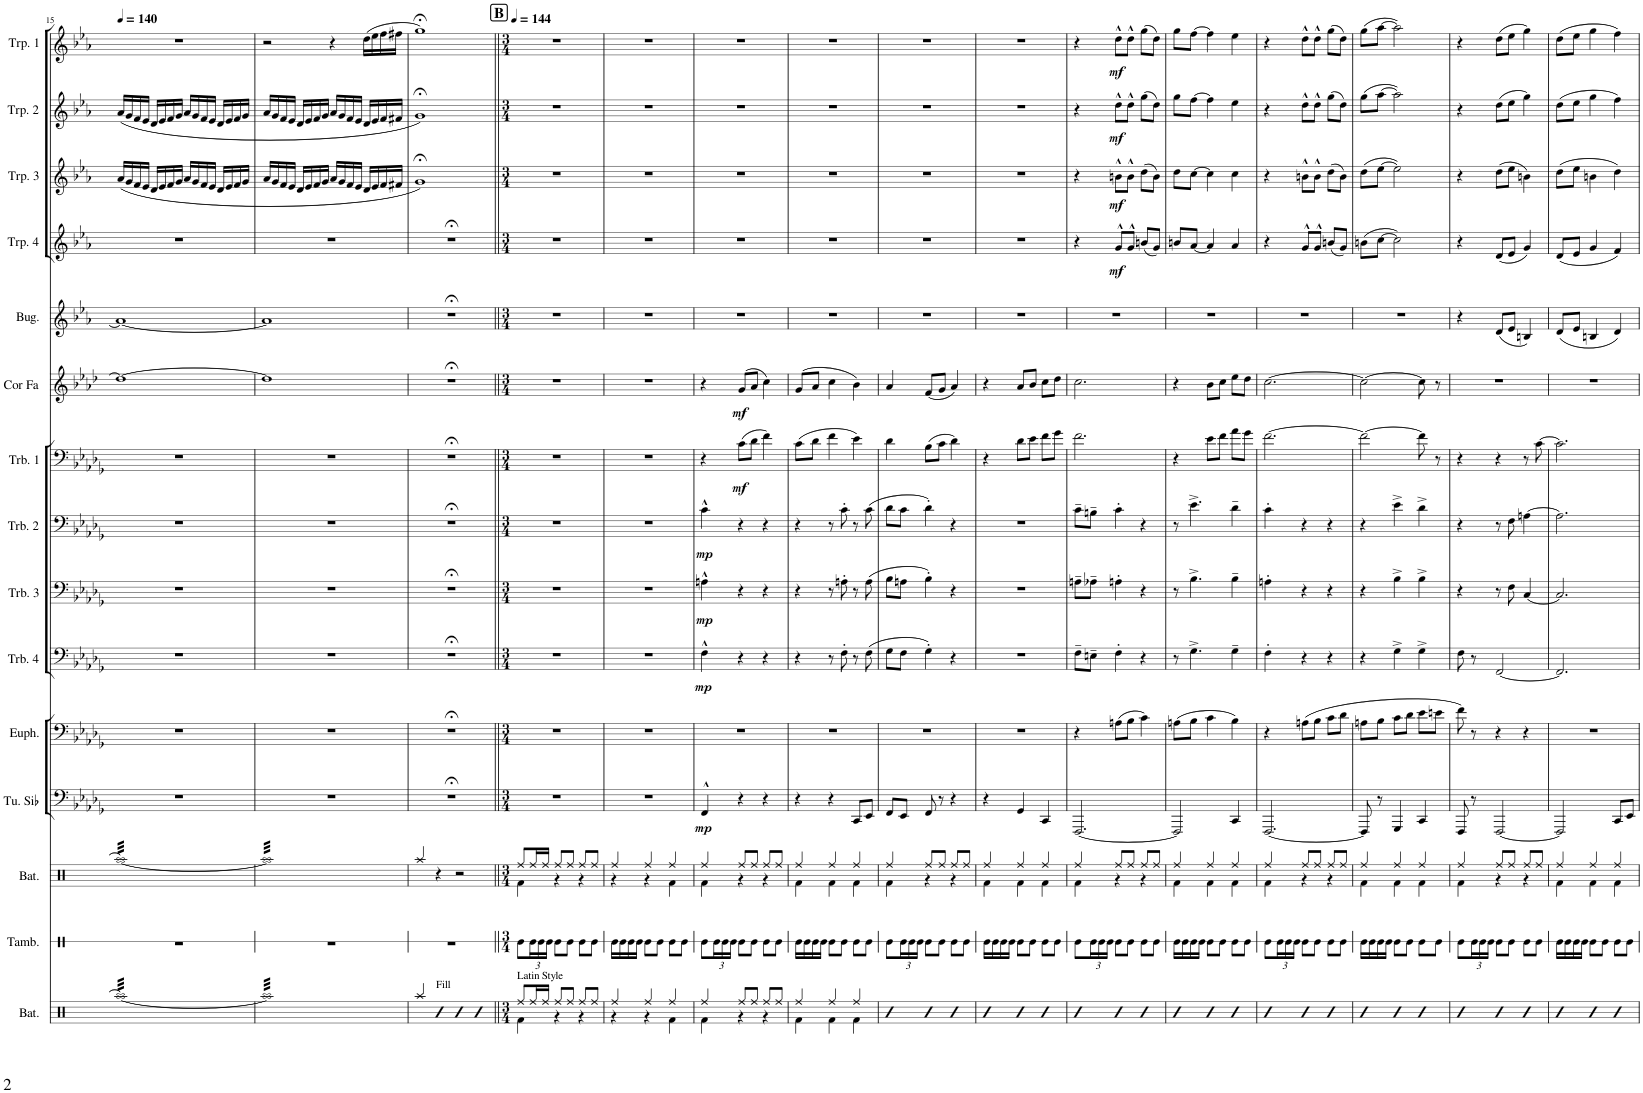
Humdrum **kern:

**kern	**kern	**kern	**kern	**dynam	**kern	**kern	**dynam	**kern	**dynam	**kern	**dynam	**kern	**dynam	**kern	**dynam	**kern	**kern	**dynam	**kern	**dynam	**kern	**dynam	**kern	**dynam
*part15	*part14	*part13	*part12	*part12	*part11	*part10	*part10	*part9	*part9	*part8	*part8	*part7	*part7	*part6	*part6	*part5	*part4	*part4	*part3	*part3	*part2	*part2	*part1	*part1
*staff15	*staff14	*staff13	*staff12	*staff12	*staff11	*staff10	*staff10	*staff9	*staff9	*staff8	*staff8	*staff7	*staff7	*staff6	*staff6	*staff5	*staff4	*staff4	*staff3	*staff3	*staff2	*staff2	*staff1	*staff1
*I"Batterie	*I"Tambourin	*I"Batterie	*I"Tuba en Sib	*	*I"Euphonium	*I"Trombone 4	*	*I"Trombone 3	*	*I"Trombone 2	*	*I"Trombone 1	*	*I"Cor en Fa	*	*I"Bugle	*I"Trompette 4	*	*I"Trompette 3	*	*I"Trompette 2	*	*I"Trompette 1	*
*I'Bat.	*I'Tamb.	*I'Bat.	*I'Tu. Sib	*	*I'Euph.	*I'Trb. 4	*	*I'Trb. 3	*	*I'Trb. 2	*	*I'Trb. 1	*	*I'Cor Fa	*	*I'Bug.	*I'Trp. 4	*	*I'Trp. 3	*	*I'Trp. 2	*	*I'Trp. 1	*
!!LO:PB:g=z
*clefX	*clefX	*clefX	*clefF4	*	*clefF4	*clefF4	*	*clefF4	*	*clefF4	*	*clefF4	*	*clefG2	*	*clefG2	*clefG2	*	*clefG2	*	*clefG2	*	*clefG2	*
*	*	*	*	*	*	*	*	*	*	*	*	*	*	*Trd4c7	*	*Trd1c2	*Trd1c2	*	*Trd1c2	*	*Trd1c2	*	*Trd1c2	*
*k[]	*k[]	*k[]	*k[b-e-a-d-g-]	*	*k[b-e-a-d-g-]	*k[b-e-a-d-g-]	*	*k[b-e-a-d-g-]	*	*k[b-e-a-d-g-]	*	*k[b-e-a-d-g-]	*	*k[b-e-a-d-]	*	*k[b-e-a-]	*k[b-e-a-]	*	*k[b-e-a-]	*	*k[b-e-a-]	*	*k[b-e-a-]	*
*M4/4	*M4/4	*M4/4	*M4/4	*	*M4/4	*M4/4	*	*M4/4	*	*M4/4	*	*M4/4	*	*M4/4	*	*M4/4	*M4/4	*	*M4/4	*	*M4/4	*	*M4/4	*
*MM140	*MM140	*MM140	*MM140	*	*MM140	*MM140	*	*MM140	*	*MM140	*	*MM140	*	*MM140	*	*MM140	*MM140	*	*MM140	*	*MM140	*	*MM140	*
=15	=15	=15	=15	=15	=15	=15	=15	=15	=15	=15	=15	=15	=15	=15	=15	=15	=15	=15	=15	=15	=15	=15	=15	=15
*tremolo	*	*	*	*	*	*	*	*	*	*	*	*	*	*	*	*	*	*	*	*	*	*	*	*
*	*	*tremolo	*	*	*	*	*	*	*	*	*	*	*	*	*	*	*	*	*	*	*	*	*	*
32RaaLLL	1r	32RaaLLL	1r	.	1r	1r	.	1r	.	1r	.	1r	.	1dd-_	.	1a-_	1r	.	(16a-/LL	.	(16a-/LL	.	1r	.
32Raa	.	32Raa	.	.	.	.	.	.	.	.	.	.	.	.	.	.	.	.	.	.	.	.	.	.
32Raa	.	32Raa	.	.	.	.	.	.	.	.	.	.	.	.	.	.	.	.	16g/	.	16g/	.	.	.
32Raa	.	32Raa	.	.	.	.	.	.	.	.	.	.	.	.	.	.	.	.	.	.	.	.	.	.
32Raa	.	32Raa	.	.	.	.	.	.	.	.	.	.	.	.	.	.	.	.	16f/	.	16f/	.	.	.
32Raa	.	32Raa	.	.	.	.	.	.	.	.	.	.	.	.	.	.	.	.	.	.	.	.	.	.
32Raa	.	32Raa	.	.	.	.	.	.	.	.	.	.	.	.	.	.	.	.	16e-/JJ	.	16e-/JJ	.	.	.
32Raa	.	32Raa	.	.	.	.	.	.	.	.	.	.	.	.	.	.	.	.	.	.	.	.	.	.
32Raa	.	32Raa	.	.	.	.	.	.	.	.	.	.	.	.	.	.	.	.	16d/LL	.	16d/LL	.	.	.
32Raa	.	32Raa	.	.	.	.	.	.	.	.	.	.	.	.	.	.	.	.	.	.	.	.	.	.
32Raa	.	32Raa	.	.	.	.	.	.	.	.	.	.	.	.	.	.	.	.	16e-/	.	16e-/	.	.	.
32Raa	.	32Raa	.	.	.	.	.	.	.	.	.	.	.	.	.	.	.	.	.	.	.	.	.	.
32Raa	.	32Raa	.	.	.	.	.	.	.	.	.	.	.	.	.	.	.	.	16f/	.	16f/	.	.	.
32Raa	.	32Raa	.	.	.	.	.	.	.	.	.	.	.	.	.	.	.	.	.	.	.	.	.	.
32Raa	.	32Raa	.	.	.	.	.	.	.	.	.	.	.	.	.	.	.	.	16g/JJ	.	16g/JJ	.	.	.
32Raa	.	32Raa	.	.	.	.	.	.	.	.	.	.	.	.	.	.	.	.	.	.	.	.	.	.
32Raa	.	32Raa	.	.	.	.	.	.	.	.	.	.	.	.	.	.	.	.	16a-/LL	.	16a-/LL	.	.	.
32Raa	.	32Raa	.	.	.	.	.	.	.	.	.	.	.	.	.	.	.	.	.	.	.	.	.	.
32Raa	.	32Raa	.	.	.	.	.	.	.	.	.	.	.	.	.	.	.	.	16g/	.	16g/	.	.	.
32Raa	.	32Raa	.	.	.	.	.	.	.	.	.	.	.	.	.	.	.	.	.	.	.	.	.	.
32Raa	.	32Raa	.	.	.	.	.	.	.	.	.	.	.	.	.	.	.	.	16f/	.	16f/	.	.	.
32Raa	.	32Raa	.	.	.	.	.	.	.	.	.	.	.	.	.	.	.	.	.	.	.	.	.	.
32Raa	.	32Raa	.	.	.	.	.	.	.	.	.	.	.	.	.	.	.	.	16e-/JJ	.	16e-/JJ	.	.	.
32Raa	.	32Raa	.	.	.	.	.	.	.	.	.	.	.	.	.	.	.	.	.	.	.	.	.	.
32Raa	.	32Raa	.	.	.	.	.	.	.	.	.	.	.	.	.	.	.	.	16d/LL	.	16d/LL	.	.	.
32Raa	.	32Raa	.	.	.	.	.	.	.	.	.	.	.	.	.	.	.	.	.	.	.	.	.	.
32Raa	.	32Raa	.	.	.	.	.	.	.	.	.	.	.	.	.	.	.	.	16e-/	.	16e-/	.	.	.
32Raa	.	32Raa	.	.	.	.	.	.	.	.	.	.	.	.	.	.	.	.	.	.	.	.	.	.
32Raa	.	32Raa	.	.	.	.	.	.	.	.	.	.	.	.	.	.	.	.	16f/	.	16f/	.	.	.
32Raa	.	32Raa	.	.	.	.	.	.	.	.	.	.	.	.	.	.	.	.	.	.	.	.	.	.
32Raa	.	32Raa	.	.	.	.	.	.	.	.	.	.	.	.	.	.	.	.	16g/JJ	.	16g/JJ	.	.	.
32RaaJJJ	.	32RaaJJJ	.	.	.	.	.	.	.	.	.	.	.	.	.	.	.	.	.	.	.	.	.	.
=16	=16	=16	=16	=16	=16	=16	=16	=16	=16	=16	=16	=16	=16	=16	=16	=16	=16	=16	=16	=16	=16	=16	=16	=16
32Raa]LLL	1r	32Raa]LLL	1r	.	1r	1r	.	1r	.	1r	.	1r	.	1dd-]	.	1a-]	1r	.	16a-/LL	.	16a-/LL	.	2r	.
32Raa	.	32Raa	.	.	.	.	.	.	.	.	.	.	.	.	.	.	.	.	.	.	.	.	.	.
32Raa	.	32Raa	.	.	.	.	.	.	.	.	.	.	.	.	.	.	.	.	16g/	.	16g/	.	.	.
32Raa	.	32Raa	.	.	.	.	.	.	.	.	.	.	.	.	.	.	.	.	.	.	.	.	.	.
32Raa	.	32Raa	.	.	.	.	.	.	.	.	.	.	.	.	.	.	.	.	16f/	.	16f/	.	.	.
32Raa	.	32Raa	.	.	.	.	.	.	.	.	.	.	.	.	.	.	.	.	.	.	.	.	.	.
32Raa	.	32Raa	.	.	.	.	.	.	.	.	.	.	.	.	.	.	.	.	16e-/JJ	.	16e-/JJ	.	.	.
32Raa	.	32Raa	.	.	.	.	.	.	.	.	.	.	.	.	.	.	.	.	.	.	.	.	.	.
32Raa	.	32Raa	.	.	.	.	.	.	.	.	.	.	.	.	.	.	.	.	16d/LL	.	16d/LL	.	.	.
32Raa	.	32Raa	.	.	.	.	.	.	.	.	.	.	.	.	.	.	.	.	.	.	.	.	.	.
32Raa	.	32Raa	.	.	.	.	.	.	.	.	.	.	.	.	.	.	.	.	16e-/	.	16e-/	.	.	.
32Raa	.	32Raa	.	.	.	.	.	.	.	.	.	.	.	.	.	.	.	.	.	.	.	.	.	.
32Raa	.	32Raa	.	.	.	.	.	.	.	.	.	.	.	.	.	.	.	.	16f/	.	16f/	.	.	.
32Raa	.	32Raa	.	.	.	.	.	.	.	.	.	.	.	.	.	.	.	.	.	.	.	.	.	.
32Raa	.	32Raa	.	.	.	.	.	.	.	.	.	.	.	.	.	.	.	.	16g/JJ	.	16g/JJ	.	.	.
32Raa	.	32Raa	.	.	.	.	.	.	.	.	.	.	.	.	.	.	.	.	.	.	.	.	.	.
32Raa	.	32Raa	.	.	.	.	.	.	.	.	.	.	.	.	.	.	.	.	16a-/LL	.	16a-/LL	.	4r	.
32Raa	.	32Raa	.	.	.	.	.	.	.	.	.	.	.	.	.	.	.	.	.	.	.	.	.	.
32Raa	.	32Raa	.	.	.	.	.	.	.	.	.	.	.	.	.	.	.	.	16g/	.	16g/	.	.	.
32Raa	.	32Raa	.	.	.	.	.	.	.	.	.	.	.	.	.	.	.	.	.	.	.	.	.	.
32Raa	.	32Raa	.	.	.	.	.	.	.	.	.	.	.	.	.	.	.	.	16f/	.	16f/	.	.	.
32Raa	.	32Raa	.	.	.	.	.	.	.	.	.	.	.	.	.	.	.	.	.	.	.	.	.	.
32Raa	.	32Raa	.	.	.	.	.	.	.	.	.	.	.	.	.	.	.	.	16e-/JJ	.	16e-/JJ	.	.	.
32Raa	.	32Raa	.	.	.	.	.	.	.	.	.	.	.	.	.	.	.	.	.	.	.	.	.	.
32Raa	.	32Raa	.	.	.	.	.	.	.	.	.	.	.	.	.	.	.	.	16d/LL	.	16d/LL	.	(16dd\LL	.
32Raa	.	32Raa	.	.	.	.	.	.	.	.	.	.	.	.	.	.	.	.	.	.	.	.	.	.
32Raa	.	32Raa	.	.	.	.	.	.	.	.	.	.	.	.	.	.	.	.	16e-/	.	16e-/	.	16ee-\	.
32Raa	.	32Raa	.	.	.	.	.	.	.	.	.	.	.	.	.	.	.	.	.	.	.	.	.	.
32Raa	.	32Raa	.	.	.	.	.	.	.	.	.	.	.	.	.	.	.	.	16f/	.	16f/	.	16ff\	.
32Raa	.	32Raa	.	.	.	.	.	.	.	.	.	.	.	.	.	.	.	.	.	.	.	.	.	.
32Raa	.	32Raa	.	.	.	.	.	.	.	.	.	.	.	.	.	.	.	.	16f#X/JJ	.	16f#X/JJ	.	16ff#X\JJ	.
32RaaJJJ	.	32RaaJJJ	.	.	.	.	.	.	.	.	.	.	.	.	.	.	.	.	.	.	.	.	.	.
*	*	*Xtremolo	*	*	*	*	*	*	*	*	*	*	*	*	*	*	*	*	*	*	*	*	*	*
*Xtremolo	*	*	*	*	*	*	*	*	*	*	*	*	*	*	*	*	*	*	*	*	*	*	*	*
=17	=17	=17	=17	=17	=17	=17	=17	=17	=17	=17	=17	=17	=17	=17	=17	=17	=17	=17	=17	=17	=17	=17	=17	=17
4Raa/	1r	4Raa/	1r;<	.	1r;<	1r;<	.	1r;<	.	1r;<	.	1r;<	.	1r;<	.	1r;<	1r;<	.	1g;<)	.	1g;<)	.	1gg;<)	.
!LO:TX:a:t=Fill	!	!	!	!	!	!	!	!	!	!	!	!	!	!	!	!	!	!	!	!	!	!	!	!
4R	.	4r	.	.	.	.	.	.	.	.	.	.	.	.	.	.	.	.	.	.	.	.	.	.
4R	.	2r	.	.	.	.	.	.	.	.	.	.	.	.	.	.	.	.	.	.	.	.	.	.
4R	.	.	.	.	.	.	.	.	.	.	.	.	.	.	.	.	.	.	.	.	.	.	.	.
=18||	=18||	=18||	=18||	=18||	=18||	=18||	=18||	=18||	=18||	=18||	=18||	=18||	=18||	=18||	=18||	=18||	=18||	=18||	=18||	=18||	=18||	=18||	=18||	=18||
!!LO:REH:place=s1:a:B:cj:fs=14:t=B
*M3/4	*M3/4	*M3/4	*M3/4	*	*M3/4	*M3/4	*	*M3/4	*	*M3/4	*	*M3/4	*	*M3/4	*	*M3/4	*M3/4	*	*M3/4	*	*M3/4	*	*M3/4	*
*	*	*	*	*	*	*	*	*	*	*	*	*	*	*	*	*	*	*	*	*	*	*	*MM144	*
*^	*	*^	*	*	*	*	*	*	*	*	*	*	*	*	*	*	*	*	*	*	*	*	*	*
!LO:TX:a:t=Latin Style	!	!	!	!	!	!	!	!	!	!	!	!	!	!	!	!	!	!	!	!	!	!	!	!	!	!
8Rff/L	4Rf\	8Re\L	8Rff/L	4Rf\	2.r	.	2.r	2.r	.	2.r	.	2.r	.	2.r	.	2.r	.	2.r	2.r	.	2.r	.	2.r	.	2.r	.
*	*	*Xbrackettup	*	*	*	*	*	*	*	*	*	*	*	*	*	*	*	*	*	*	*	*	*	*	*	*
16Rff/L	.	24Re\L	16Rff/L	.	.	.	.	.	.	.	.	.	.	.	.	.	.	.	.	.	.	.	.	.	.	.
.	.	24Re\	.	.	.	.	.	.	.	.	.	.	.	.	.	.	.	.	.	.	.	.	.	.	.	.
16Rff/JJ	.	.	16Rff/JJ	.	.	.	.	.	.	.	.	.	.	.	.	.	.	.	.	.	.	.	.	.	.	.
.	.	24Re\JJ	.	.	.	.	.	.	.	.	.	.	.	.	.	.	.	.	.	.	.	.	.	.	.	.
8Rff/L	4r	8Re\L	8Rff/L	4r	.	.	.	.	.	.	.	.	.	.	.	.	.	.	.	.	.	.	.	.	.	.
8Rff/J	.	8Re\J	8Rff/J	.	.	.	.	.	.	.	.	.	.	.	.	.	.	.	.	.	.	.	.	.	.	.
8Rff/L	4r	8Re\L	8Rff/L	4r	.	.	.	.	.	.	.	.	.	.	.	.	.	.	.	.	.	.	.	.	.	.
8Rff/J	.	8Re\J	8Rff/J	.	.	.	.	.	.	.	.	.	.	.	.	.	.	.	.	.	.	.	.	.	.	.
=19	=19	=19	=19	=19	=19	=19	=19	=19	=19	=19	=19	=19	=19	=19	=19	=19	=19	=19	=19	=19	=19	=19	=19	=19	=19	=19
4Rff/	4r	16Re\LL	4Rff/	4r	2.r	.	2.r	2.r	.	2.r	.	2.r	.	2.r	.	2.r	.	2.r	2.r	.	2.r	.	2.r	.	2.r	.
.	.	16Re\	.	.	.	.	.	.	.	.	.	.	.	.	.	.	.	.	.	.	.	.	.	.	.	.
.	.	16Re\	.	.	.	.	.	.	.	.	.	.	.	.	.	.	.	.	.	.	.	.	.	.	.	.
.	.	16Re\JJ	.	.	.	.	.	.	.	.	.	.	.	.	.	.	.	.	.	.	.	.	.	.	.	.
4Rff/	4r	8Re\L	4Rff/	4r	.	.	.	.	.	.	.	.	.	.	.	.	.	.	.	.	.	.	.	.	.	.
.	.	8Re\J	.	.	.	.	.	.	.	.	.	.	.	.	.	.	.	.	.	.	.	.	.	.	.	.
4Rff/	4Rf\	8Re\L	4Rff/	4Rf\	.	.	.	.	.	.	.	.	.	.	.	.	.	.	.	.	.	.	.	.	.	.
.	.	8Re\J	.	.	.	.	.	.	.	.	.	.	.	.	.	.	.	.	.	.	.	.	.	.	.	.
=20	=20	=20	=20	=20	=20	=20	=20	=20	=20	=20	=20	=20	=20	=20	=20	=20	=20	=20	=20	=20	=20	=20	=20	=20	=20	=20
!	!	!	!	!	!	!LO:DY:b	!	!	!LO:DY:b	!	!LO:DY:b	!	!LO:DY:b	!	!	!	!	!	!	!	!	!	!	!	!	!
4Rff/	4Rf\	8Re\L	4Rff/	4Rf\	4FF^^/	mp	2.r	4F^^\	mp	4An^^\	mp	4c^^\	mp	4r	.	4r	.	2.r	2.r	.	2.r	.	2.r	.	2.r	.
.	.	24Re\L	.	.	.	.	.	.	.	.	.	.	.	.	.	.	.	.	.	.	.	.	.	.	.	.
.	.	24Re\	.	.	.	.	.	.	.	.	.	.	.	.	.	.	.	.	.	.	.	.	.	.	.	.
.	.	24Re\JJ	.	.	.	.	.	.	.	.	.	.	.	.	.	.	.	.	.	.	.	.	.	.	.	.
!	!	!	!	!	!	!	!	!	!	!	!	!	!	!	!LO:DY:b	!	!LO:DY:b	!	!	!	!	!	!	!	!	!
8Rff/L	4r	8Re\L	8Rff/L	4r	4r	.	.	4r	.	4r	.	4r	.	(8c\L	mf	(8g/L	mf	.	.	.	.	.	.	.	.	.
8Rff/J	.	8Re\J	8Rff/J	.	.	.	.	.	.	.	.	.	.	8d-\J	.	8a-/J	.	.	.	.	.	.	.	.	.	.
8Rff/L	4r	8Re\L	8Rff/L	4r	4r	.	.	4r	.	4r	.	4r	.	4f\)	.	4cc\)	.	.	.	.	.	.	.	.	.	.
8Rff/J	.	8Re\J	8Rff/J	.	.	.	.	.	.	.	.	.	.	.	.	.	.	.	.	.	.	.	.	.	.	.
=21	=21	=21	=21	=21	=21	=21	=21	=21	=21	=21	=21	=21	=21	=21	=21	=21	=21	=21	=21	=21	=21	=21	=21	=21	=21	=21
4Rff/	4Rf\	16Re\LL	4Rff/	4Rf\	4r	.	2.r	4r	.	4r	.	4r	.	(8c\L	.	(8g/L	.	2.r	2.r	.	2.r	.	2.r	.	2.r	.
.	.	16Re\	.	.	.	.	.	.	.	.	.	.	.	.	.	.	.	.	.	.	.	.	.	.	.	.
.	.	16Re\	.	.	.	.	.	.	.	.	.	.	.	8d-\J	.	8a-/J	.	.	.	.	.	.	.	.	.	.
.	.	16Re\JJ	.	.	.	.	.	.	.	.	.	.	.	.	.	.	.	.	.	.	.	.	.	.	.	.
4Rff/	4Rf\	8Re\L	4Rff/	4Rf\	4r	.	.	8r	.	8r	.	8r	.	4f\	.	4cc\	.	.	.	.	.	.	.	.	.	.
.	.	8Re\J	.	.	.	.	.	8F'\	.	8An'\	.	8c'\	.	.	.	.	.	.	.	.	.	.	.	.	.	.
4Rff/	4Rf\	8Re\L	4Rff/	4Rf\	8CC/L	.	.	8r	.	8r	.	8r	.	4e-\)	.	4b-\)	.	.	.	.	.	.	.	.	.	.
.	.	8Re\J	.	.	8EE-/J	.	.	(8F\	.	(8A\	.	(8c\	.	.	.	.	.	.	.	.	.	.	.	.	.	.
*v	*v	*	*	*	*	*	*	*	*	*	*	*	*	*	*	*	*	*	*	*	*	*	*	*	*	*
=22	=22	=22	=22	=22	=22	=22	=22	=22	=22	=22	=22	=22	=22	=22	=22	=22	=22	=22	=22	=22	=22	=22	=22	=22	=22
4R	8Re\L	4Rff/	4Rf\	8FF/L	.	2.r	8G-\L	.	8B-\L	.	8d-\L	.	4d-\	.	4a-/	.	2.r	2.r	.	2.r	.	2.r	.	2.r	.
.	24Re\L	.	.	8EE-/J	.	.	8F\J	.	8An\J	.	8c\J	.	.	.	.	.	.	.	.	.	.	.	.	.	.
.	24Re\	.	.	.	.	.	.	.	.	.	.	.	.	.	.	.	.	.	.	.	.	.	.	.	.
.	24Re\JJ	.	.	.	.	.	.	.	.	.	.	.	.	.	.	.	.	.	.	.	.	.	.	.	.
4R	8Re\L	8Rff/L	4r	8FF/	.	.	4G-'\)	.	4B-'\)	.	4d-'\)	.	(8B-\L	.	(8f/L	.	.	.	.	.	.	.	.	.	.
.	8Re\J	8Rff/J	.	8r	.	.	.	.	.	.	.	.	8c\J	.	8g/J	.	.	.	.	.	.	.	.	.	.
4R	8Re\L	8Rff/L	4r	4r	.	.	4r	.	4r	.	4r	.	4d-\)	.	4a-/)	.	.	.	.	.	.	.	.	.	.
.	8Re\J	8Rff/J	.	.	.	.	.	.	.	.	.	.	.	.	.	.	.	.	.	.	.	.	.	.	.
=23	=23	=23	=23	=23	=23	=23	=23	=23	=23	=23	=23	=23	=23	=23	=23	=23	=23	=23	=23	=23	=23	=23	=23	=23	=23
4R	16Re\LL	4Rff/	4Rf\	4r	.	2.r	2.r	.	2.r	.	2.r	.	4r	.	4r	.	2.r	2.r	.	2.r	.	2.r	.	2.r	.
.	16Re\	.	.	.	.	.	.	.	.	.	.	.	.	.	.	.	.	.	.	.	.	.	.	.	.
.	16Re\	.	.	.	.	.	.	.	.	.	.	.	.	.	.	.	.	.	.	.	.	.	.	.	.
.	16Re\JJ	.	.	.	.	.	.	.	.	.	.	.	.	.	.	.	.	.	.	.	.	.	.	.	.
4R	8Re\L	4Rff/	4Rf\	4GG-/	.	.	.	.	.	.	.	.	8d-\L	.	8a-/L	.	.	.	.	.	.	.	.	.	.
.	8Re\J	.	.	.	.	.	.	.	.	.	.	.	8e-\J	.	8b-/J	.	.	.	.	.	.	.	.	.	.
4R	8Re\L	4Rff/	4Rf\	4CC/	.	.	.	.	.	.	.	.	8f\L	.	8cc\L	.	.	.	.	.	.	.	.	.	.
.	8Re\J	.	.	.	.	.	.	.	.	.	.	.	8g-\J	.	8dd-\J	.	.	.	.	.	.	.	.	.	.
=24	=24	=24	=24	=24	=24	=24	=24	=24	=24	=24	=24	=24	=24	=24	=24	=24	=24	=24	=24	=24	=24	=24	=24	=24	=24
4R	8Re\L	4Rff/	4Rf\	[2.FFF/	.	4r	8F~\L	.	8An~\L	.	8c~\L	.	2.f\	.	2.cc\	.	2.r	4r	.	4r	.	4r	.	4r	.
.	24Re\L	.	.	.	.	.	8En~\J	.	8A-X~\J	.	8Bn~\J	.	.	.	.	.	.	.	.	.	.	.	.	.	.
.	24Re\	.	.	.	.	.	.	.	.	.	.	.	.	.	.	.	.	.	.	.	.	.	.	.	.
.	24Re\JJ	.	.	.	.	.	.	.	.	.	.	.	.	.	.	.	.	.	.	.	.	.	.	.	.
!	!	!	!	!	!	!	!	!	!	!	!	!	!	!	!	!	!	!	!LO:DY:b	!	!LO:DY:b	!	!LO:DY:b	!	!LO:DY:b
4R	8Re\L	8Rff/L	4r	.	.	(8An\L	4F'\	.	4An'\	.	4c'\	.	.	.	.	.	.	8g^^/L	mf	8bn^^\L	mf	8dd^^\L	mf	8dd^^\L	mf
.	8Re\J	8Rff/J	.	.	.	8B-\J	.	.	.	.	.	.	.	.	.	.	.	8g^^/J	.	8b^^\J	.	8dd^^\J	.	8dd^^\J	.
4R	8Re\L	8Rff/L	4r	.	.	4c\)	4r	.	4r	.	4r	.	.	.	.	.	.	(8bn/L	.	(8dd\L	.	(8gg\L	.	(8gg\L	.
.	8Re\J	8Rff/J	.	.	.	.	.	.	.	.	.	.	.	.	.	.	.	8g/J)	.	8b\J)	.	8dd\J)	.	8dd\J)	.
=25	=25	=25	=25	=25	=25	=25	=25	=25	=25	=25	=25	=25	=25	=25	=25	=25	=25	=25	=25	=25	=25	=25	=25	=25	=25
4R	16Re\LL	4Rff/	4Rf\	2FFF/]	.	(8An\L	8r	.	8r	.	8r	.	4r	.	4r	.	2.r	8bn/L	.	8dd\L	.	8gg\L	.	8gg\L	.
.	16Re\	.	.	.	.	.	.	.	.	.	.	.	.	.	.	.	.	.	.	.	.	.	.	.	.
.	16Re\	.	.	.	.	8B-\J	4.G-^\	.	4.B-^\	.	4.e-^\	.	.	.	.	.	.	[8a-/J	.	[8cc\J	.	[8ff\J	.	[8ff\J	.
.	16Re\JJ	.	.	.	.	.	.	.	.	.	.	.	.	.	.	.	.	.	.	.	.	.	.	.	.
4R	8Re\L	4Rff/	4Rf\	.	.	4c\	.	.	.	.	.	.	8e-\L	.	8b-\L	.	.	4a-/]	.	4cc\]	.	4ff\]	.	4ff\]	.
.	8Re\J	.	.	.	.	.	.	.	.	.	.	.	8f\J	.	8cc\J	.	.	.	.	.	.	.	.	.	.
4R	8Re\L	4Rff/	4Rf\	4CC/	.	4B-\)	4G-~\	.	4B-~\	.	4d-~\	.	8a-\L	.	8ee-\L	.	.	4a-/	.	4cc\	.	4ee-\	.	4ee-\	.
.	8Re\J	.	.	.	.	.	.	.	.	.	.	.	8g-\J	.	8dd-\J	.	.	.	.	.	.	.	.	.	.
=26	=26	=26	=26	=26	=26	=26	=26	=26	=26	=26	=26	=26	=26	=26	=26	=26	=26	=26	=26	=26	=26	=26	=26	=26	=26
4R	8Re\L	4Rff/	4Rf\	[2.FFF/	.	4r	4F'\	.	4An'\	.	4c'\	.	[2.f\	.	[2.cc\	.	2.r	4r	.	4r	.	4r	.	4r	.
.	24Re\L	.	.	.	.	.	.	.	.	.	.	.	.	.	.	.	.	.	.	.	.	.	.	.	.
.	24Re\	.	.	.	.	.	.	.	.	.	.	.	.	.	.	.	.	.	.	.	.	.	.	.	.
.	24Re\JJ	.	.	.	.	.	.	.	.	.	.	.	.	.	.	.	.	.	.	.	.	.	.	.	.
4R	8Re\L	8Rff/L	4r	.	.	(8An\L	4r	.	4r	.	4r	.	.	.	.	.	.	8g^^/L	.	8bn^^\L	.	8dd^^\L	.	8dd^^\L	.
.	8Re\J	8Rff/J	.	.	.	8B-\J	.	.	.	.	.	.	.	.	.	.	.	8g^^/J	.	8b^^\J	.	8dd^^\J	.	8dd^^\J	.
4R	8Re\L	8Rff/L	4r	.	.	8c\L	4r	.	4r	.	4r	.	.	.	.	.	.	(8bn/L	.	(8dd\L	.	(8gg\L	.	(8gg\L	.
.	8Re\J	8Rff/J	.	.	.	8d-\J	.	.	.	.	.	.	.	.	.	.	.	8g/J)	.	8b\J)	.	8dd\J)	.	8dd\J)	.
=27	=27	=27	=27	=27	=27	=27	=27	=27	=27	=27	=27	=27	=27	=27	=27	=27	=27	=27	=27	=27	=27	=27	=27	=27	=27
4R	16Re\LL	4Rff/	4Rf\	8FFF/]	.	8An\L	4r	.	4r	.	4r	.	2f\_	.	2cc\_	.	2.r	(8bn\L	.	(8dd\L	.	(8gg\L	.	(8gg\L	.
.	16Re\	.	.	.	.	.	.	.	.	.	.	.	.	.	.	.	.	.	.	.	.	.	.	.	.
.	16Re\	.	.	8r	.	8B-\J	.	.	.	.	.	.	.	.	.	.	.	[8cc\J	.	[8ee-\J	.	[8aa-\J	.	[8aa-\J	.
.	16Re\JJ	.	.	.	.	.	.	.	.	.	.	.	.	.	.	.	.	.	.	.	.	.	.	.	.
4R	8Re\L	4Rff/	4Rf\	4GGG-/	.	8c\L	4G-^\	.	4B-^\	.	4e-^\	.	.	.	.	.	.	2cc\])	.	2ee-\])	.	2aa-\])	.	2aa-\])	.
.	8Re\J	.	.	.	.	8d-\J	.	.	.	.	.	.	.	.	.	.	.	.	.	.	.	.	.	.	.
4R	8Re\L	4Rff/	4Rf\	4CC/	.	8e-\L	4G-^\	.	4B-^\	.	4d-^\	.	8f\]	.	8cc\]	.	.	.	.	.	.	.	.	.	.
.	8Re\J	.	.	.	.	8en\J	.	.	.	.	.	.	8r	.	8r	.	.	.	.	.	.	.	.	.	.
=28	=28	=28	=28	=28	=28	=28	=28	=28	=28	=28	=28	=28	=28	=28	=28	=28	=28	=28	=28	=28	=28	=28	=28	=28	=28
4R	8Re\L	4Rff/	4Rf\	8FFF/	.	8f\)	8F\	.	4r	.	4r	.	4r	.	2.r	.	4r	4r	.	4r	.	4r	.	4r	.
.	24Re\L	.	.	8r	.	8r	8r	.	.	.	.	.	.	.	.	.	.	.	.	.	.	.	.	.	.
.	24Re\	.	.	.	.	.	.	.	.	.	.	.	.	.	.	.	.	.	.	.	.	.	.	.	.
.	24Re\JJ	.	.	.	.	.	.	.	.	.	.	.	.	.	.	.	.	.	.	.	.	.	.	.	.
4R	8Re\L	8Rff/L	4r	[2FFF/	.	4r	[2FF/	.	8r	.	8r	.	4r	.	.	.	(8d/L	(8d/L	.	(8dd\L	.	(8dd\L	.	(8dd\L	.
.	8Re\J	8Rff/J	.	.	.	.	.	.	8F\	.	8F\	.	.	.	.	.	8e-/J	8e-/J	.	8ee-\J	.	8ee-\J	.	8ee-\J	.
4R	8Re\L	8Rff/L	4r	.	.	4r	.	.	[4C/	.	[4An\	.	8r	.	.	.	4Bn/)	4g/)	.	4bn\)	.	4gg\)	.	4gg\)	.
.	8Re\J	8Rff/J	.	.	.	.	.	.	.	.	.	.	[8c\	.	.	.	.	.	.	.	.	.	.	.	.
=29	=29	=29	=29	=29	=29	=29	=29	=29	=29	=29	=29	=29	=29	=29	=29	=29	=29	=29	=29	=29	=29	=29	=29	=29	=29
4R	16Re\LL	4Rff/	4Rf\	2FFF/]	.	2.r	2.FF/]	.	2.C/]	.	2.A\]	.	2.c\]	.	2.r	.	(8d/L	(8d/L	.	(8dd\L	.	(8dd\L	.	(8dd\L	.
.	16Re\	.	.	.	.	.	.	.	.	.	.	.	.	.	.	.	.	.	.	.	.	.	.	.	.
.	16Re\	.	.	.	.	.	.	.	.	.	.	.	.	.	.	.	8e-/J	8e-/J	.	8ee-\J	.	8ee-\J	.	8ee-\J	.
.	16Re\JJ	.	.	.	.	.	.	.	.	.	.	.	.	.	.	.	.	.	.	.	.	.	.	.	.
4R	8Re\L	4Rff/	4Rf\	.	.	.	.	.	.	.	.	.	.	.	.	.	4Bn/	4g/	.	4bn\	.	4gg\	.	4gg\	.
.	8Re\J	.	.	.	.	.	.	.	.	.	.	.	.	.	.	.	.	.	.	.	.	.	.	.	.
4R	8Re\L	4Rff/	4Rf\	8CC/L	.	.	.	.	.	.	.	.	.	.	.	.	4d/)	4f/)	.	4dd\)	.	4ff\)	.	4ff\)	.
.	8Re\J	.	.	8EE-/J	.	.	.	.	.	.	.	.	.	.	.	.	.	.	.	.	.	.	.	.	.
*	*	*v	*v	*	*	*	*	*	*	*	*	*	*	*	*	*	*	*	*	*	*	*	*	*	*
=	=	=	=	=	=	=	=	=	=	=	=	=	=	=	=	=	=	=	=	=	=	=	=	=
*-	*-	*-	*-	*-	*-	*-	*-	*-	*-	*-	*-	*-	*-	*-	*-	*-	*-	*-	*-	*-	*-	*-	*-	*-
